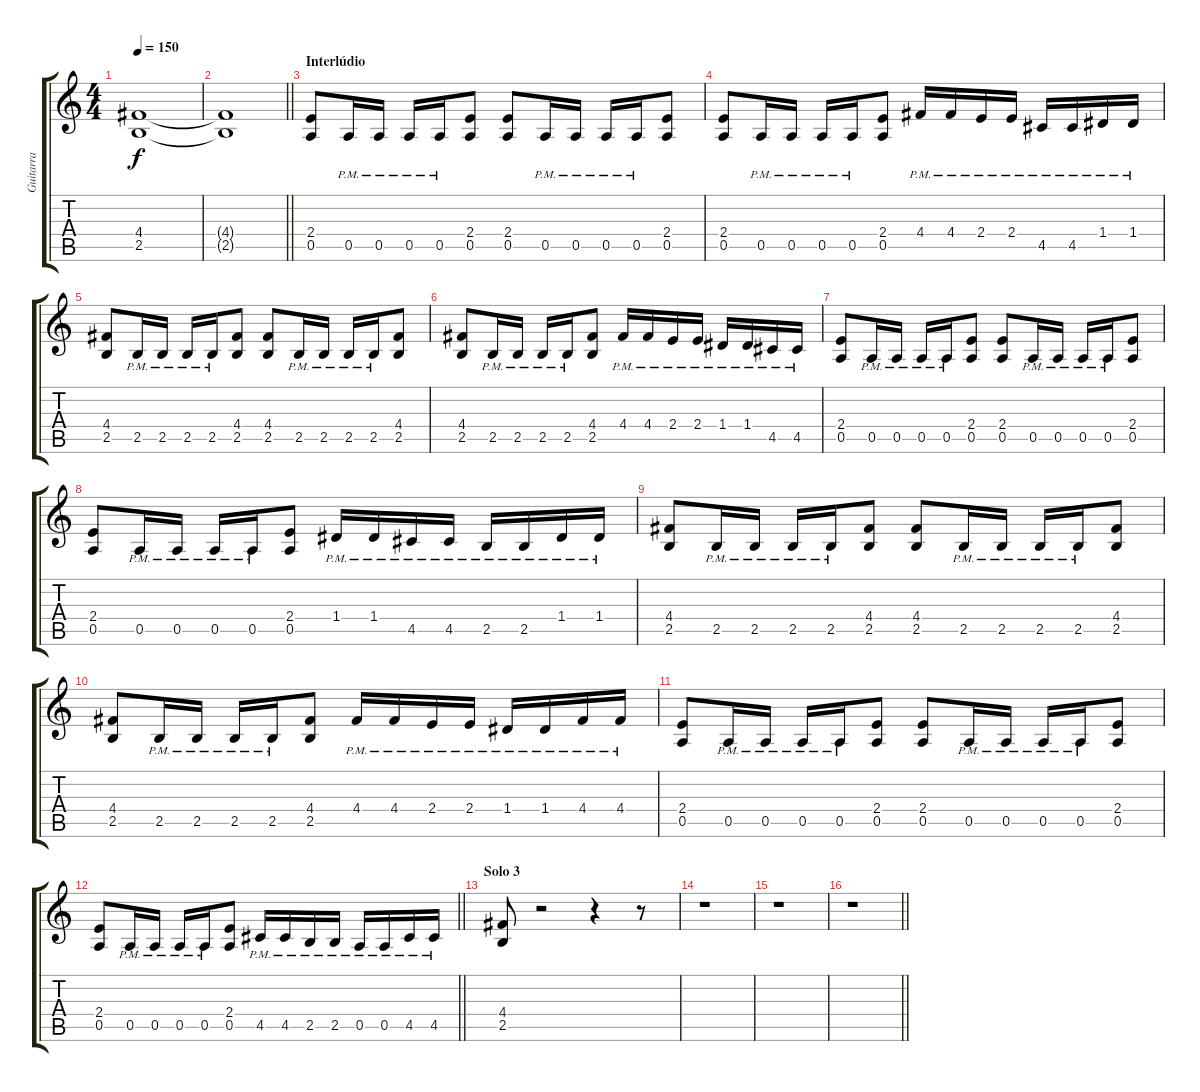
\track ("Guitarra" "Guitarra") {instrument distortionguitar}
\staff {score tabs}
\tuning (E4 B3 G3 D3 A2 E2) {hide}
\ts (4 4)
\tempo 150
\clef g2
\ks c
(4.4 2.5).1{dy f} |
\barLineRight lightlight
(4.4{t} 2.5{t}).1 |
\section ("" "Interlúdio")
(2.4 0.5).8 0.5{pm}.16 0.5{pm}.16 0.5{pm}.16 0.5{pm}.16 (2.4 0.5).8 (2.4 0.5).8 0.5{pm}.16 0.5{pm}.16 0.5{pm}.16 0.5{pm}.16 (2.4 0.5).8 |
(2.4 0.5).8 0.5{pm}.16 0.5{pm}.16 0.5{pm}.16 0.5{pm}.16 (2.4 0.5).8 4.4{pm}.16 4.4{pm}.16 2.4{pm}.16 2.4{pm}.16 4.5{pm}.16 4.5{pm}.16 1.4{pm}.16 1.4{pm}.16 |
(4.4 2.5).8 2.5{pm}.16 2.5{pm}.16 2.5{pm}.16 2.5{pm}.16 (4.4 2.5).8 (4.4 2.5).8 2.5{pm}.16 2.5{pm}.16 2.5{pm}.16 2.5{pm}.16 (4.4 2.5).8 |
(4.4 2.5).8 2.5{pm}.16 2.5{pm}.16 2.5{pm}.16 2.5{pm}.16 (4.4 2.5).8 4.4{pm}.16 4.4{pm}.16 2.4{pm}.16 2.4{pm}.16 1.4{pm}.16 1.4{pm}.16 4.5{pm}.16 4.5{pm}.16 |
(2.4 0.5).8 0.5{pm}.16 0.5{pm}.16 0.5{pm}.16 0.5{pm}.16 (2.4 0.5).8 (2.4 0.5).8 0.5{pm}.16 0.5{pm}.16 0.5{pm}.16 0.5{pm}.16 (2.4 0.5).8 |
(2.4 0.5).8 0.5{pm}.16 0.5{pm}.16 0.5{pm}.16 0.5{pm}.16 (2.4 0.5).8 1.4{pm}.16 1.4{pm}.16 4.5{pm}.16 4.5{pm}.16 2.5{pm}.16 2.5{pm}.16 1.4{pm}.16 1.4{pm}.16 |
(4.4 2.5).8 2.5{pm}.16 2.5{pm}.16 2.5{pm}.16 2.5{pm}.16 (4.4 2.5).8 (4.4 2.5).8 2.5{pm}.16 2.5{pm}.16 2.5{pm}.16 2.5{pm}.16 (4.4 2.5).8 |
(4.4 2.5).8 2.5{pm}.16 2.5{pm}.16 2.5{pm}.16 2.5{pm}.16 (4.4 2.5).8 4.4{pm}.16 4.4{pm}.16 2.4{pm}.16 2.4{pm}.16 1.4{pm}.16 1.4{pm}.16 4.4{pm}.16 4.4{pm}.16 |
(2.4 0.5).8 0.5{pm}.16 0.5{pm}.16 0.5{pm}.16 0.5{pm}.16 (2.4 0.5).8 (2.4 0.5).8 0.5{pm}.16 0.5{pm}.16 0.5{pm}.16 0.5{pm}.16 (2.4 0.5).8 |
\barLineRight lightlight
(2.4 0.5).8 0.5{pm}.16 0.5{pm}.16 0.5{pm}.16 0.5{pm}.16 (2.4 0.5).8 4.5{pm}.16 4.5{pm}.16 2.5{pm}.16 2.5{pm}.16 0.5{pm}.16 0.5{pm}.16 4.5{pm}.16 4.5{pm}.16 |
\section ("" "Solo 3")
(4.4 2.5).8 r.2 r.4 r.8 |
r.1 |
r.1 |
\barLineRight lightlight
r.1
